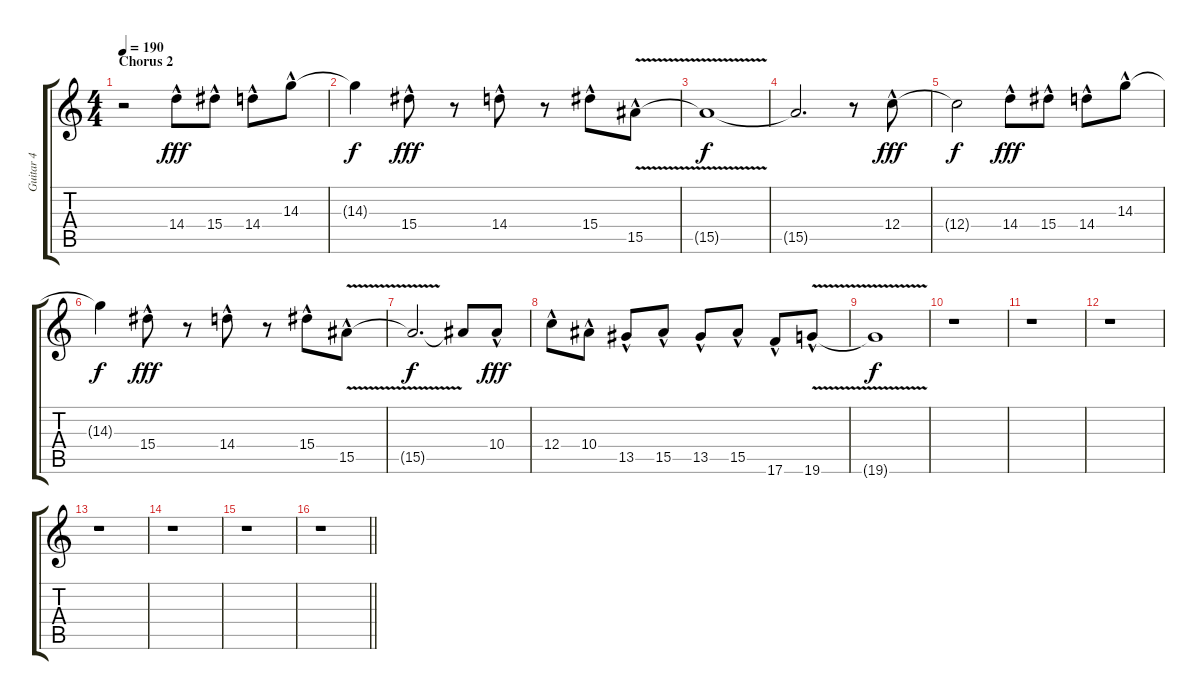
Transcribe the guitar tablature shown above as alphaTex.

\track ("Guitar 4" "Guitar 4") {instrument distortionguitar}
\staff {score tabs}
\tuning (D4 A3 F3 C3 G2 C2) {hide}
\ts (4 4)
\section ("" "Chorus 2")
\tempo 190
\clef g2
\ks c
r.2{dy f} 14.4{hac}.8{dy fff} 15.4{hac}.8 14.4{hac}.8 14.3{hac}.8 |
14.3{t}.4{dy f} 15.4{hac}.8{dy fff} r.8 14.4{hac}.8 r.8 15.4{hac}.8 15.5{v hac}.8 |
15.5{t}.1{dy f} |
15.5{t}.2{d} r.8 12.4{hac}.8{dy fff} |
12.4{t}.2{dy f} 14.4{hac}.8{dy fff} 15.4{hac}.8 14.4{hac}.8 14.3{hac}.8 |
14.3{t}.4{dy f} 15.4{hac}.8{dy fff} r.8 14.4{hac}.8 r.8 15.4{hac}.8 15.5{v hac}.8 |
15.5{t}.2{d dy f} 15.5{t}.8 10.4{hac}.8{dy fff} |
12.4{hac}.8 10.4{hac}.8 13.5{hac}.8 15.5{hac}.8 13.5{hac}.8 15.5{hac}.8 17.6{hac}.8 19.6{v hac}.8 |
19.6{t}.1{dy f} |
r.1 |
r.1 |
r.1 |
r.1 |
r.1 |
r.1 |
\barLineRight lightlight
r.1
